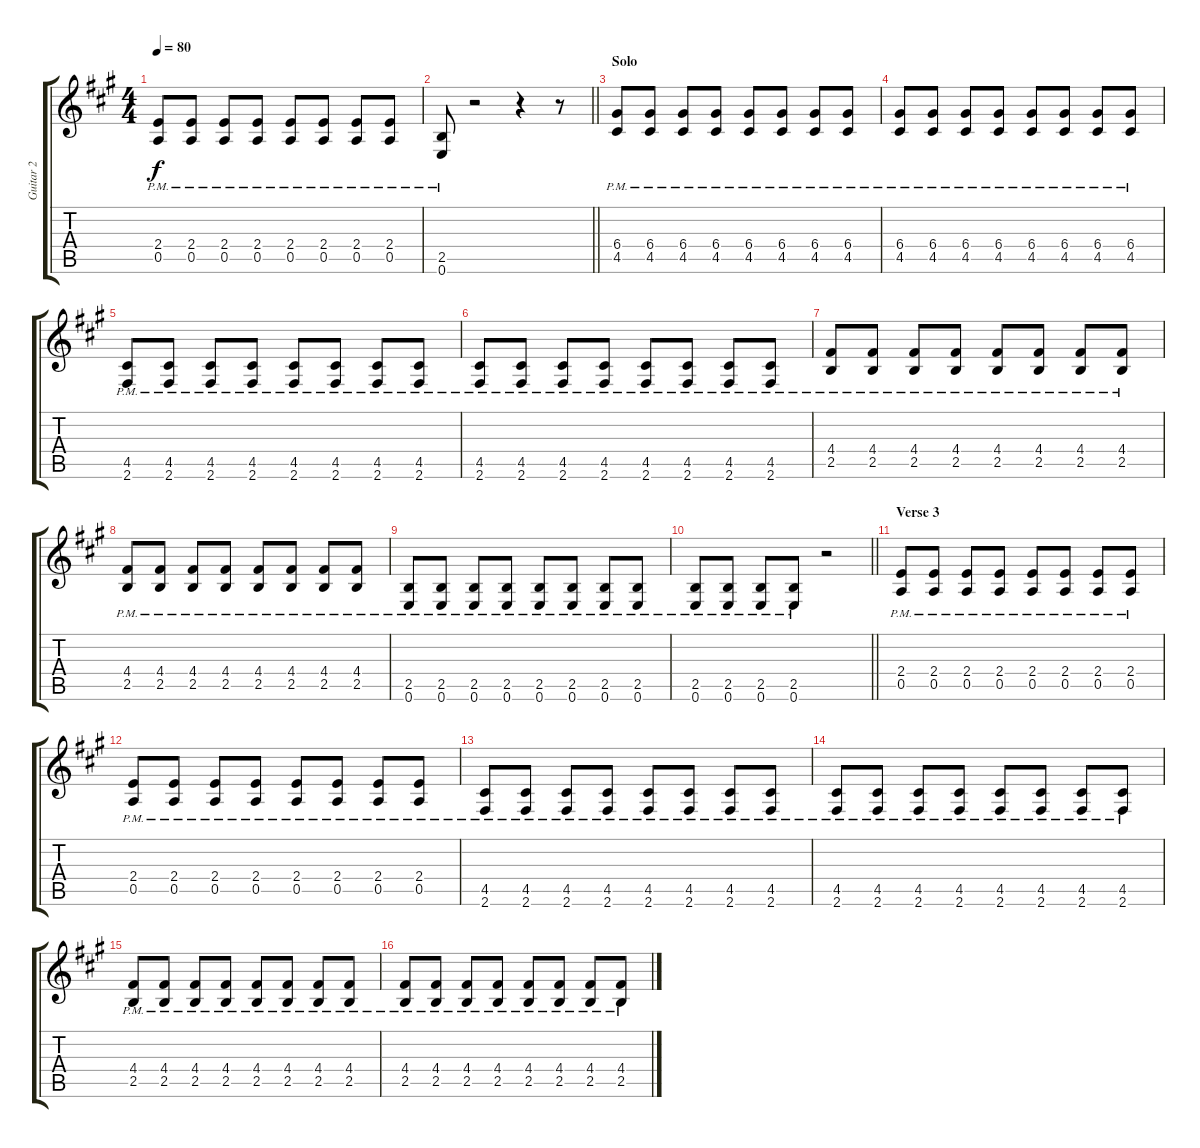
\track ("Guitar 2" "Guitar 2") {instrument distortionguitar}
\staff {score tabs}
\tuning (E4 B3 G3 D3 A2 E2) {hide}
\ts (4 4)
\tempo 80
\clef g2
\ks a
(2.4{pm} 0.5{pm}).8{dy f} (2.4{pm} 0.5{pm}).8 (2.4{pm} 0.5{pm}).8 (2.4{pm} 0.5{pm}).8 (2.4{pm} 0.5{pm}).8 (2.4{pm} 0.5{pm}).8 (2.4{pm} 0.5{pm}).8 (2.4{pm} 0.5{pm}).8 |
\barLineRight lightlight
(2.5{pm} 0.6{pm}).8 r.2 r.4 r.8 |
\section ("" "Solo")
(6.4{pm} 4.5{pm}).8 (6.4{pm} 4.5{pm}).8 (6.4{pm} 4.5{pm}).8 (6.4{pm} 4.5{pm}).8 (6.4{pm} 4.5{pm}).8 (6.4{pm} 4.5{pm}).8 (6.4{pm} 4.5{pm}).8 (6.4{pm} 4.5{pm}).8 |
(6.4{pm} 4.5{pm}).8 (6.4{pm} 4.5{pm}).8 (6.4{pm} 4.5{pm}).8 (6.4{pm} 4.5{pm}).8 (6.4{pm} 4.5{pm}).8 (6.4{pm} 4.5{pm}).8 (6.4{pm} 4.5{pm}).8 (6.4{pm} 4.5{pm}).8 |
(4.5{pm} 2.6{pm}).8 (4.5{pm} 2.6{pm}).8 (4.5{pm} 2.6{pm}).8 (4.5{pm} 2.6{pm}).8 (4.5{pm} 2.6{pm}).8 (4.5{pm} 2.6{pm}).8 (4.5{pm} 2.6{pm}).8 (4.5{pm} 2.6{pm}).8 |
(4.5{pm} 2.6{pm}).8 (4.5{pm} 2.6{pm}).8 (4.5{pm} 2.6{pm}).8 (4.5{pm} 2.6{pm}).8 (4.5{pm} 2.6{pm}).8 (4.5{pm} 2.6{pm}).8 (4.5{pm} 2.6{pm}).8 (4.5{pm} 2.6{pm}).8 |
(4.4{pm} 2.5{pm}).8 (4.4{pm} 2.5{pm}).8 (4.4{pm} 2.5{pm}).8 (4.4{pm} 2.5{pm}).8 (4.4{pm} 2.5{pm}).8 (4.4{pm} 2.5{pm}).8 (4.4{pm} 2.5{pm}).8 (4.4{pm} 2.5{pm}).8 |
(4.4{pm} 2.5{pm}).8 (4.4{pm} 2.5{pm}).8 (4.4{pm} 2.5{pm}).8 (4.4{pm} 2.5{pm}).8 (4.4{pm} 2.5{pm}).8 (4.4{pm} 2.5{pm}).8 (4.4{pm} 2.5{pm}).8 (4.4{pm} 2.5{pm}).8 |
(2.5{pm} 0.6{pm}).8 (2.5{pm} 0.6{pm}).8 (2.5{pm} 0.6{pm}).8 (2.5{pm} 0.6{pm}).8 (2.5{pm} 0.6{pm}).8 (2.5{pm} 0.6{pm}).8 (2.5{pm} 0.6{pm}).8 (2.5{pm} 0.6{pm}).8 |
\barLineRight lightlight
(2.5{pm} 0.6{pm}).8 (2.5{pm} 0.6{pm}).8 (2.5{pm} 0.6{pm}).8 (2.5{pm} 0.6{pm}).8 r.2 |
\section ("" "Verse 3")
(2.4{pm} 0.5{pm}).8 (2.4{pm} 0.5{pm}).8 (2.4{pm} 0.5{pm}).8 (2.4{pm} 0.5{pm}).8 (2.4{pm} 0.5{pm}).8 (2.4{pm} 0.5{pm}).8 (2.4{pm} 0.5{pm}).8 (2.4{pm} 0.5{pm}).8 |
(2.4{pm} 0.5{pm}).8 (2.4{pm} 0.5{pm}).8 (2.4{pm} 0.5{pm}).8 (2.4{pm} 0.5{pm}).8 (2.4{pm} 0.5{pm}).8 (2.4{pm} 0.5{pm}).8 (2.4{pm} 0.5{pm}).8 (2.4{pm} 0.5{pm}).8 |
(4.5{pm} 2.6{pm}).8 (4.5{pm} 2.6{pm}).8 (4.5{pm} 2.6{pm}).8 (4.5{pm} 2.6{pm}).8 (4.5{pm} 2.6{pm}).8 (4.5{pm} 2.6{pm}).8 (4.5{pm} 2.6{pm}).8 (4.5{pm} 2.6{pm}).8 |
(4.5{pm} 2.6{pm}).8 (4.5{pm} 2.6{pm}).8 (4.5{pm} 2.6{pm}).8 (4.5{pm} 2.6{pm}).8 (4.5{pm} 2.6{pm}).8 (4.5{pm} 2.6{pm}).8 (4.5{pm} 2.6{pm}).8 (4.5{pm} 2.6{pm}).8 |
(4.4{pm} 2.5{pm}).8 (4.4{pm} 2.5{pm}).8 (4.4{pm} 2.5{pm}).8 (4.4{pm} 2.5{pm}).8 (4.4{pm} 2.5{pm}).8 (4.4{pm} 2.5{pm}).8 (4.4{pm} 2.5{pm}).8 (4.4{pm} 2.5{pm}).8 |
(4.4{pm} 2.5{pm}).8 (4.4{pm} 2.5{pm}).8 (4.4{pm} 2.5{pm}).8 (4.4{pm} 2.5{pm}).8 (4.4{pm} 2.5{pm}).8 (4.4{pm} 2.5{pm}).8 (4.4{pm} 2.5{pm}).8 (4.4{pm} 2.5{pm}).8
